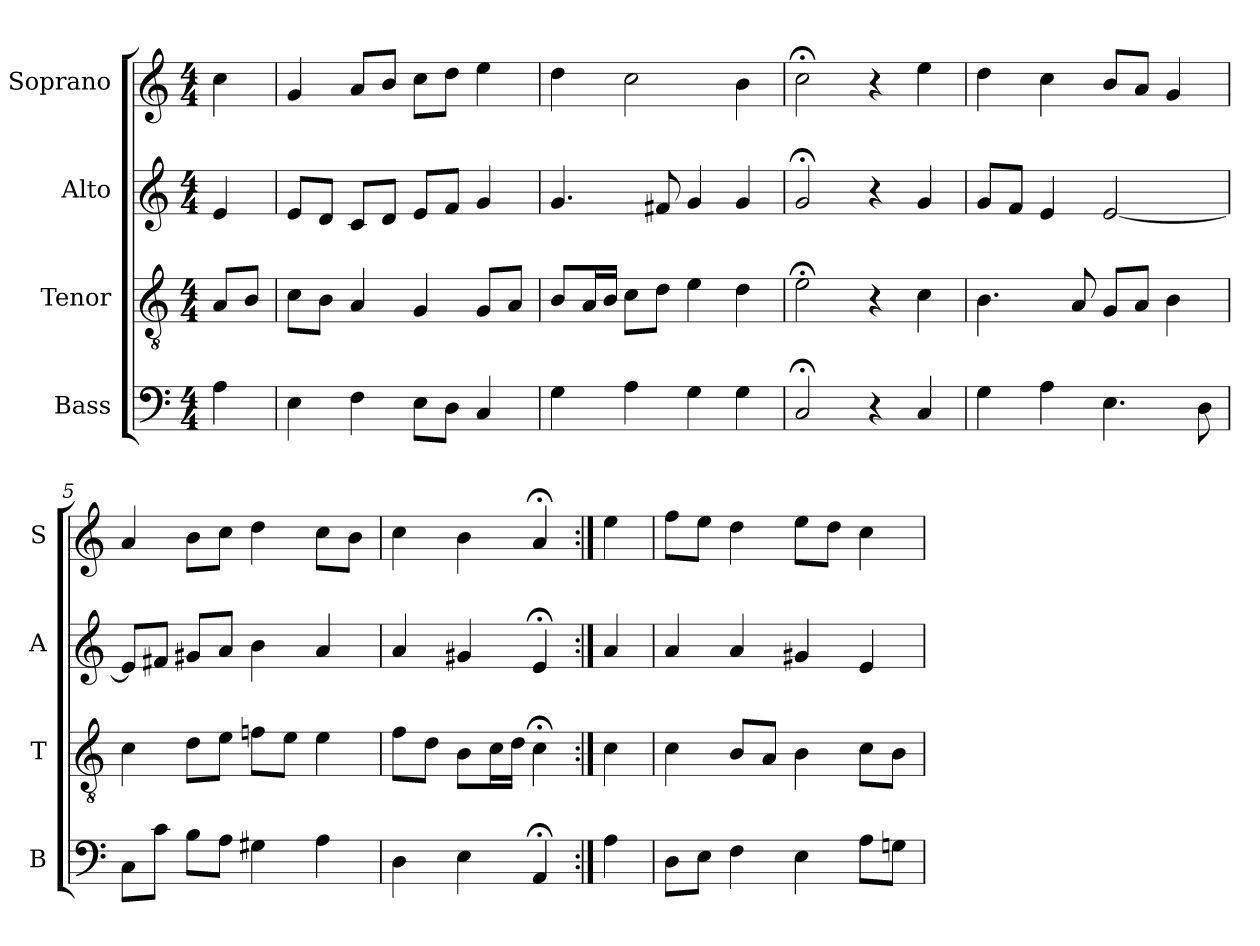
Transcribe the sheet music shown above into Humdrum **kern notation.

**kern	**kern	**kern	**kern
*part4	*part3	*part2	*part1
*staff4	*staff3	*staff2	*staff1
*I"Bass	*I"Tenor	*I"Alto	*I"Soprano
*I'B	*I'T	*I'A	*I'S
*clefF4	*clefGv2	*clefG2	*clefG2
*k[]	*k[]	*k[]	*k[]
*a:	*a:	*a:	*a:
*M4/4	*M4/4	*M4/4	*M4/4
*MM100	*MM100	*MM100	*MM100
=	=	=	=
4A	8AL	4e	4cc
.	8BJ	.	.
=1	=1	=1	=1
4E	8cL	8eL	4g
.	8BJ	8dJ	.
4F	4A	8cL	8aL
.	.	8dJ	8bJ
8EL	4G	8eL	8ccL
8DJ	.	8fJ	8ddJ
4C	8GL	4g	4ee
.	8AJ	.	.
=2	=2	=2	=2
4G	8BL	4.g	4dd
.	16AL	.	.
.	16BJJ	.	.
4A	8cL	.	2cc
.	8dJ	8f#X	.
4G	4e	4g	.
4G	4d	4g	4b
=3	=3	=3	=3
2C;<	2e;<	2g;<	2cc;<
4r	4r	4r	4r
4C	4c	4g	4ee
=4	=4	=4	=4
4G	4.B	8gL	4dd
.	.	8fJ	.
4A	.	4e	4cc
.	8A	.	.
4.E	8GL	[2e	8bL
.	8AJ	.	8aJ
.	4B	.	4g
8D	.	.	.
=5	=5	=5	=5
8CL	4c	8eL]	4a
8cJ	.	8f#XJ	.
8BL	8dL	8g#XL	8bL
8AJ	8eJ	8aJ	8ccJ
4G#X	8fnL	4b	4dd
.	8eJ	.	.
4A	4e	4a	8ccL
.	.	.	8bJ
=6	=6	=6	=6
4D	8fL	4a	4cc
.	8dJ	.	.
4E	8BL	4g#X	4b
.	16cL	.	.
.	16dJJ	.	.
4AA;<	4c;<	4e;<	4a;<
=:|!	=:|!	=:|!	=:|!
4A	4c	4a	4ee
=7	=7	=7	=7
8DL	4c	4a	8ffL
8EJ	.	.	8eeJ
4F	8BL	4a	4dd
.	8AJ	.	.
4E	4B	4g#X	8eeL
.	.	.	8ddJ
8AL	8cL	4e	4cc
8GnJ	8BJ	.	.
=	=	=	=
*-	*-	*-	*-
